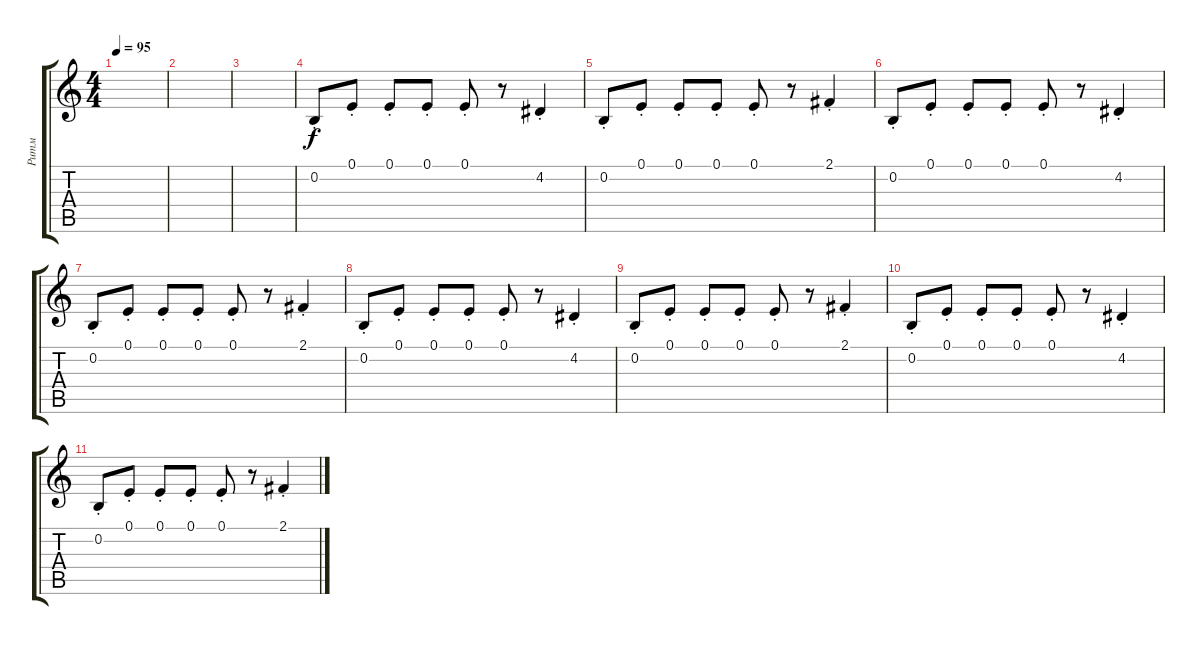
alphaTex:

\track ("Ритм" "Ритм") {instrument viola}
\staff {score tabs}
\tuning (E4 B3 G3 D3 A2 E2) {hide}
\ts (4 4)
\tempo 95
\clef g2
\ks c
|
|
|
0.2{st}.8 0.1{st}.8 0.1{st}.8 0.1{st}.8 0.1{st}.8 r.8 4.2{st}.4 |
0.2{st}.8 0.1{st}.8 0.1{st}.8 0.1{st}.8 0.1{st}.8 r.8 2.1{st}.4 |
0.2{st}.8 0.1{st}.8 0.1{st}.8 0.1{st}.8 0.1{st}.8 r.8 4.2{st}.4 |
0.2{st}.8 0.1{st}.8 0.1{st}.8 0.1{st}.8 0.1{st}.8 r.8 2.1{st}.4 |
0.2{st}.8 0.1{st}.8 0.1{st}.8 0.1{st}.8 0.1{st}.8 r.8 4.2{st}.4 |
0.2{st}.8 0.1{st}.8 0.1{st}.8 0.1{st}.8 0.1{st}.8 r.8 2.1{st}.4 |
0.2{st}.8 0.1{st}.8 0.1{st}.8 0.1{st}.8 0.1{st}.8 r.8 4.2{st}.4 |
0.2{st}.8 0.1{st}.8 0.1{st}.8 0.1{st}.8 0.1{st}.8 r.8 2.1{st}.4
